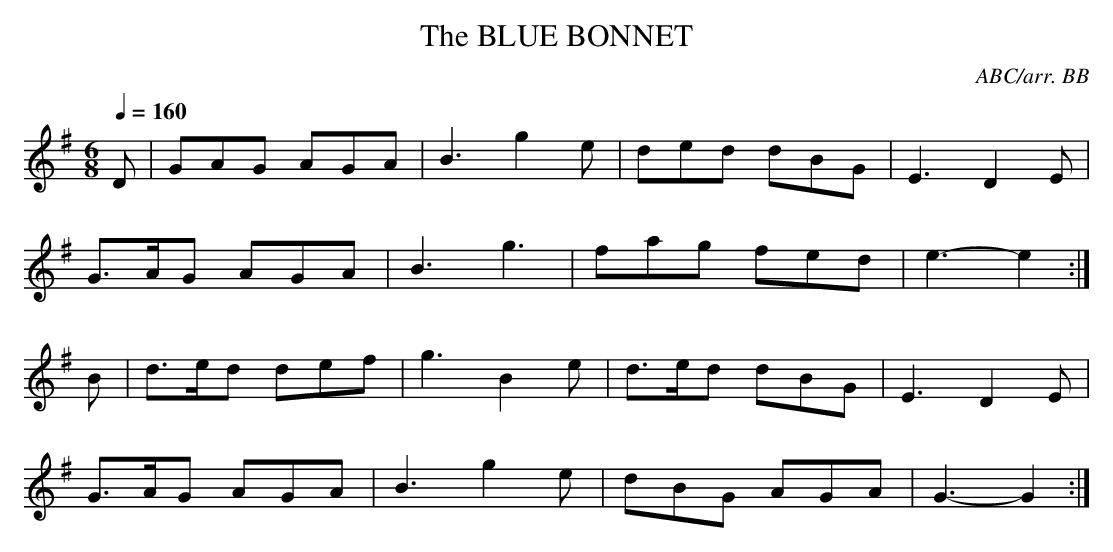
X:1
T:BLUE BONNET, The
C:ABC/arr. BB
Y:"Irish" (?)
Q:1/4=160
M:6/8
L:1/8
K:G
D|GAG AGA|B3 g2e|ded dBG|E3 D2E|
G>AG AGA|B3 g3|fag fed|e3-e2 :|
B|d>ed def|g3 B2e|d>ed dBG|E3 D2E|
G>AG AGA|B3 g2e|dBG AGA|G3-G2 :|
